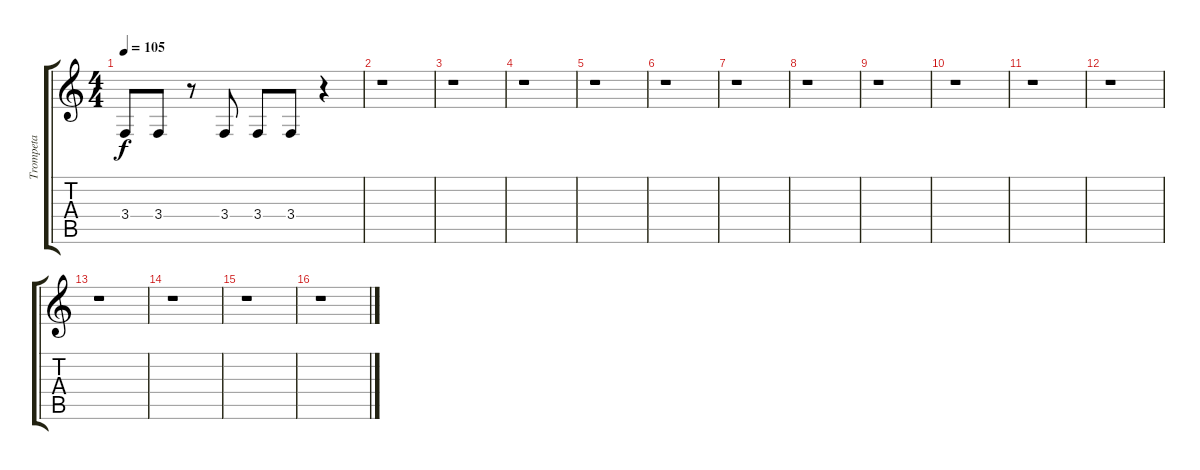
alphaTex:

\track ("Trompeta" "Trompeta") {instrument trumpet}
\staff {score tabs}
\tuning (E4 B3 G3 D3 A2 Eb2) {hide}
\ts (4 4)
\tempo 105
\clef g2
\ks c
3.4.8{dy f} 3.4.8 r.8 3.4.8 3.4.8 3.4.8 r.4 |
r.1 |
r.1 |
r.1 |
r.1 |
r.1 |
r.1 |
r.1 |
r.1 |
r.1 |
r.1 |
r.1 |
r.1 |
r.1 |
r.1 |
r.1
